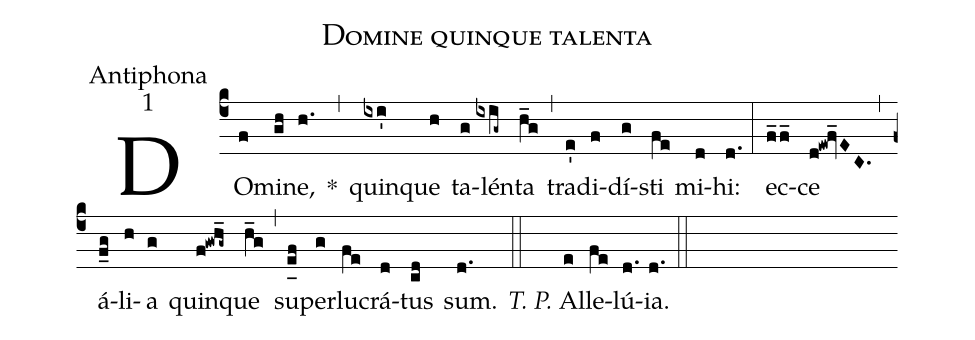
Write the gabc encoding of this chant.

name:Domine quinque talenta;
office-part:Antiphona;
mode:1;
%%
(c4) DO(f)mi(gh)ne,(h.) *(,) quin(ixi')que(h) ta(g)lén(ixig~)ta(h_g) (,) tra(e')di(f)dí(g)sti(fe) mi(d)hi:(d.) (:) ec(f_2f_)ce(d!ew!fv_EC.) (,) á(f_g)li(h)a(g) quin(f!gwh_g~)que(h_g) (,) su(e_[uh:l]f)per(g)lu(fe)crá(d)tus(cd) sum.(d.) (::) <i>T. P.</i> Al(e)le(fe)lú(d.){ia}.(d.) (::)
%<eu>E(h) u(h) o(g) u(f) a(g) e.</eu>(ghg.) (::)
